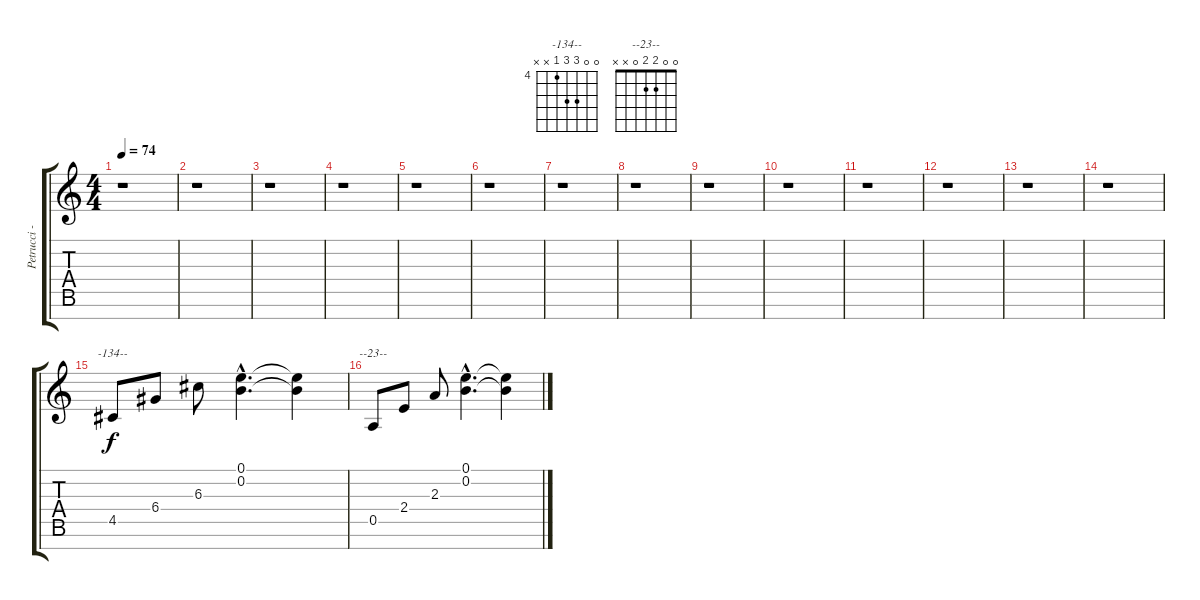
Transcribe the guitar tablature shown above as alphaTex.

\track ("Petrucci - Acoustic 7st." "Petrucci -") {instrument acousticguitarsteel}
\staff {score tabs}
\tuning (E4 B3 G3 D3 A2 E2 B1) {hide}
\chord ("-134--" 0 0 6 6 4 x x) {firstfret 4}
\chord ("--23--" 0 0 2 2 0 x x)
\ts (4 4)
\tempo 74
\clef g2
\ks c
r.1{dy f} |
r.1 |
r.1 |
r.1 |
r.1 |
r.1 |
r.1 |
r.1 |
r.1 |
r.1 |
r.1 |
r.1 |
r.1 |
r.1 |
4.5.8{ch "-134--" instrument acousticguitarsteel} 6.4.8 6.3.8 (0.1{hac} 0.2{hac}).4{d} (0.1{t} 0.2{t}).4 |
0.5.8{ch "--23--"} 2.4.8 2.3.8 (0.1{hac} 0.2{hac}).4{d} (0.1{t} 0.2{t}).4
